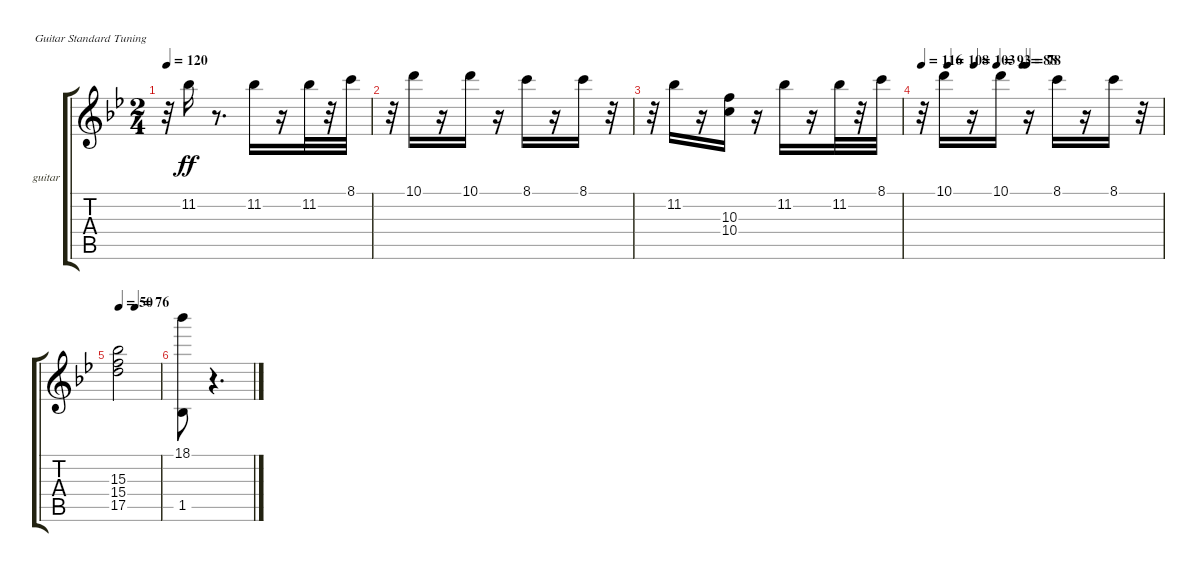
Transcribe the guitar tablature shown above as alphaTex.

\bracketExtendMode groupsimilarinstruments
\firstSystemTrackNameOrientation horizontal
\otherSystemsTrackNameOrientation horizontal
\track ("guitar" "guitar") {instrument acousticguitarsteel}
\staff {score tabs}
\tuning (E4 B3 G3 D3 A2 E2)
\ts (2 4)
\tempo 120
\clef g2
\ks bb
r.32{dy ff} 11.2.16 r.8{d} 11.2.16 r.16 11.2.32 r.32 8.1.32 |
r.32 10.1.16 r.16 10.1.16 r.16 8.1.16 r.16 8.1.16 r.32 |
r.32 11.2.16 r.16 (10.3 10.4).16 r.16 11.2.16 r.16 11.2.32 r.32 8.1.32 |
\tempo 116
\tempo (108 0.109375)
\tempo (103 0.21875)
\tempo (93 0.3125)
\tempo (88 0.421875)
\tempo (78 0.4375)
r.32 10.1.16 r.16 10.1.16 r.16 8.1.16 r.16 8.1.16 r.32 |
\tempo (50 0.046875)
\tempo (76 0.421875)
(15.3 15.4 17.5).2 |
(18.1 1.5).8 r.4{d}
